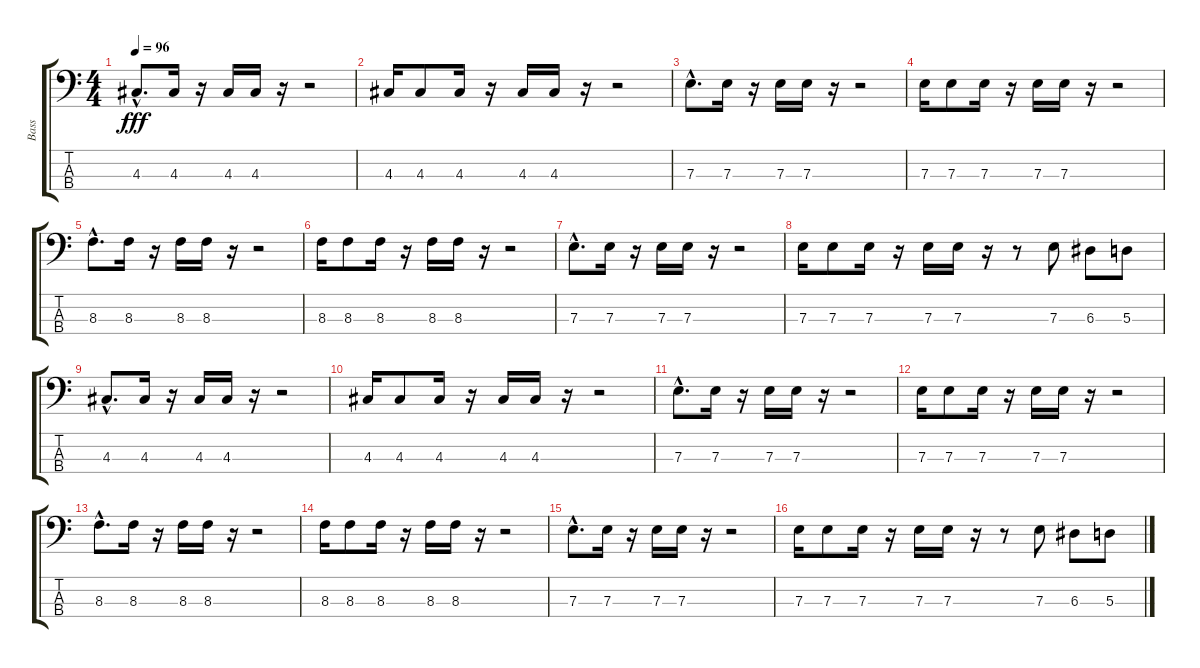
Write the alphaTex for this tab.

\track ("Bass" "Bass") {instrument synthbass2}
\staff {score tabs}
\tuning (G2 D2 A1 E1) {hide}
\ts (4 4)
\tempo 96
\clef f4
\ks c
4.3{hac}.8{d dy fff} 4.3.16 r.16 4.3.16 4.3.16 r.16 r.2 |
4.3.16 4.3.8 4.3.16 r.16 4.3.16 4.3.16 r.16 r.2 |
7.3{hac}.8{d} 7.3.16 r.16 7.3.16 7.3.16 r.16 r.2 |
7.3.16 7.3.8 7.3.16 r.16 7.3.16 7.3.16 r.16 r.2 |
8.3{hac}.8{d} 8.3.16 r.16 8.3.16 8.3.16 r.16 r.2 |
8.3.16 8.3.8 8.3.16 r.16 8.3.16 8.3.16 r.16 r.2 |
7.3{hac}.8{d} 7.3.16 r.16 7.3.16 7.3.16 r.16 r.2 |
7.3.16 7.3.8 7.3.16 r.16 7.3.16 7.3.16 r.16 r.8 7.3.8 6.3.8 5.3.8 |
4.3{hac}.8{d} 4.3.16 r.16 4.3.16 4.3.16 r.16 r.2 |
4.3.16 4.3.8 4.3.16 r.16 4.3.16 4.3.16 r.16 r.2 |
7.3{hac}.8{d} 7.3.16 r.16 7.3.16 7.3.16 r.16 r.2 |
7.3.16 7.3.8 7.3.16 r.16 7.3.16 7.3.16 r.16 r.2 |
8.3{hac}.8{d} 8.3.16 r.16 8.3.16 8.3.16 r.16 r.2 |
8.3.16 8.3.8 8.3.16 r.16 8.3.16 8.3.16 r.16 r.2 |
7.3{hac}.8{d} 7.3.16 r.16 7.3.16 7.3.16 r.16 r.2 |
7.3.16 7.3.8 7.3.16 r.16 7.3.16 7.3.16 r.16 r.8 7.3.8 6.3.8 5.3.8
